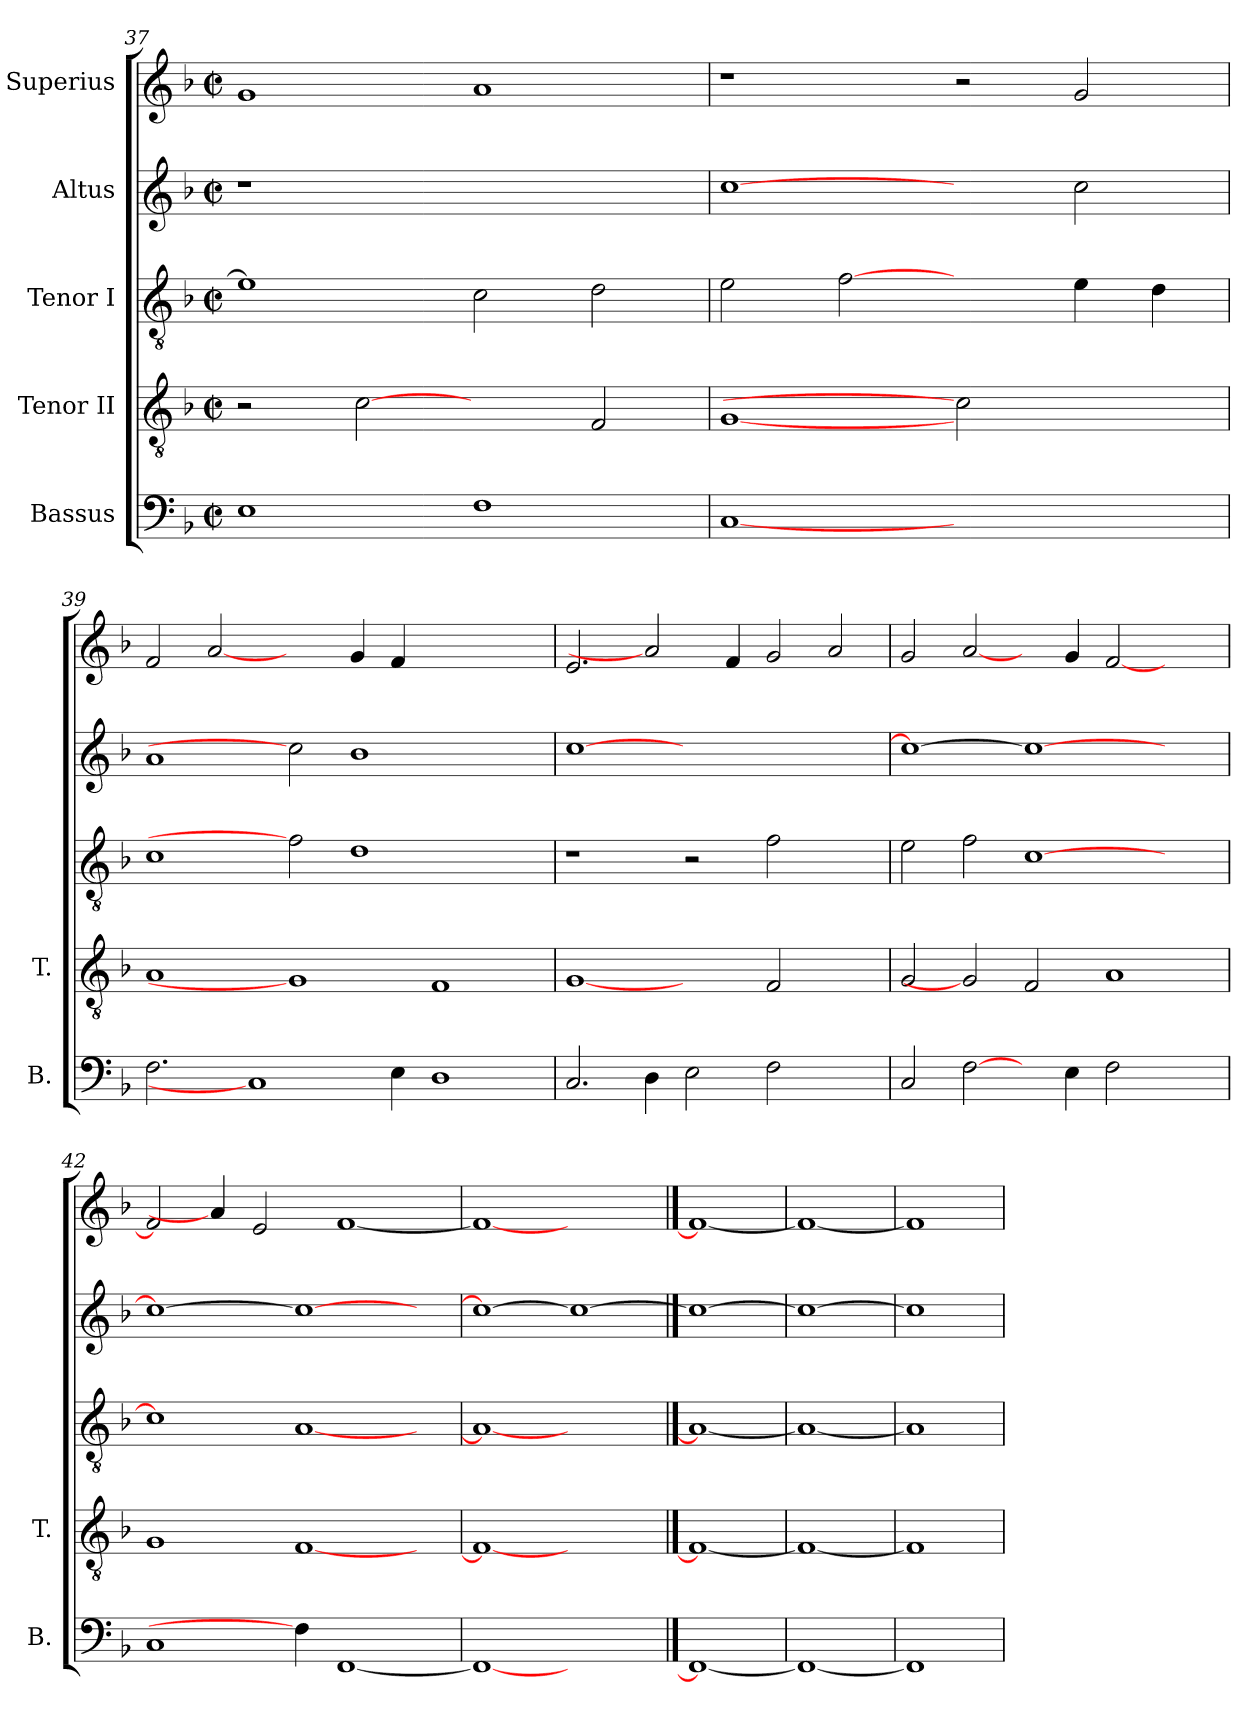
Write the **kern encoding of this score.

**kern	**kern	**kern	**kern	**kern
*part5	*part4	*part3	*part2	*part1
*staff5	*staff4	*staff3	*staff2	*staff1
*I"Bassus	*I"Tenor II	*I"Tenor I	*I"Altus	*I"Superius
*I'B.	*I'T.	*	*	*
!!LO:LB:g=z
*clefF4	*clefGv2	*clefGv2	*clefG2	*clefG2
*	*ITrd7c12	*ITrd7c12	*	*
*k[b-]	*k[b-]	*k[b-]	*k[b-]	*k[b-]
*F:	*F:	*F:	*F:	*F:
*M2/2	*M2/2	*M2/2	*M2/2	*M2/2
*met(c|)	*met(c|)	*met(c|)	*met(c|)	*met(c|)
=37	=37	=37	=37	=37
!	!	!	!LO:N:vis=1	!
1Ei	2r	1Ei]	1r	1gi
.	[2Ci	.	.	.
1Fi	2ryy	2Ci\	1ryy	1ai
.	2FFi/	2Di\	.	.
=38	=38	=38	=38	=38
[1Ci	[1GGi	2Ei\	[1cci	1r
.	.	[2Fi	.	.
1ryy	2Ci]	2ryy	2ryy	2r
.	2ryy	4Ei\	2cci\	2gi/
.	.	4Di\	.	.
=39	=39	=39	=39	=39
2.Fi\	1AAi	1Ci	1ai	2fi/
.	.	.	.	[2ai
1Ci]	.	.	.	.
.	1GGi]	2Fi]	2cci]	2ryy
.	.	1Di	1b-i	4gi/
4Ei\	.	.	.	4fi/
1Di	1FFi	.	.	1ryy
.	.	2ryy	2ryy	.
!!LO:PB:g=z
=40	=40	=40	=40	=40
2.Ci/	[1GGi	1r	[>1cci	2.ei/
4Di\	.	.	.	2ai]
2Ei\	2ryy	2r	1.ryy	.
.	.	.	.	4fi/
2Fi\	2FFi/	2Fi\	.	2gi/
2ryy	2ryy	2ryy	.	2ai/
=41	=41	=41	=41	=41
2Ci/	2GGi/	2Ei\	1cci_>	2gi/
[2Fi\	2GGi]	2Fi\	.	[2ai/
4ryy	2FFi/	[>1Ci	1cci_	4ryy
4Ei\	.	.	.	4gi/
2Fi\	1AAi	.	.	[<2fi/
2ryy	.	2ryy	2ryy	2ryy
=42	=42	=42	=42	=42
1Ci	1GGi	1Ci]	1cci_>	2fi/]
.	.	.	.	4ai/]
.	.	.	.	2ei/
4Fi\]	[<1FFi	[<1AAi	1cci_	.
[<1FFi	.	.	.	[<1fi
.	4ryy	4ryy	4ryy	.
=43	=43	=43	=43	=43
1FFi_<	1FFi_<	1AAi_<	1cci_>	1fi_<
1ryy	1ryy	1ryy	1cci_	1ryy
==44	==44	==44	==44	==44
1FFi_	1FFi_	1AAi_	1cci_	1fi_
=45	=45	=45	=45	=45
1FFi_	1FFi_	1AAi_	1cci_	1fi_
=46	=46	=46	=46	=46
1FFi]	1FFi]	1AAi]	1cci]	1fi]
=	=	=	=	=
*-	*-	*-	*-	*-
